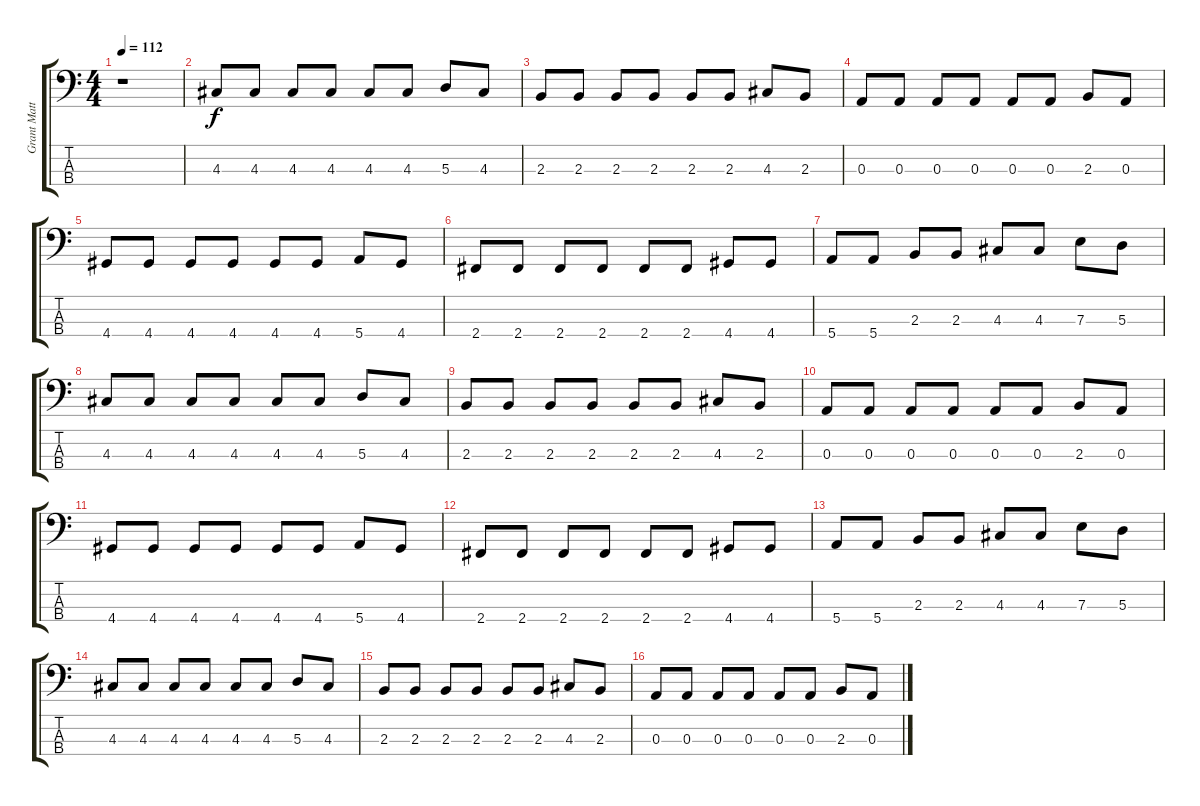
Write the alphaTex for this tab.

\track ("Grant Matthews (Bass)" "Grant Matt") {instrument electricbasspick}
\staff {score tabs}
\tuning (G2 D2 A1 E1) {hide}
\ts (4 4)
\tempo 112
\clef f4
\ks c
r.1{dy f instrument electricbasspick} |
4.3.8 4.3.8 4.3.8 4.3.8 4.3.8 4.3.8 5.3.8 4.3.8 |
2.3.8 2.3.8 2.3.8 2.3.8 2.3.8 2.3.8 4.3.8 2.3.8 |
0.3.8 0.3.8 0.3.8 0.3.8 0.3.8 0.3.8 2.3.8 0.3.8 |
4.4.8 4.4.8 4.4.8 4.4.8 4.4.8 4.4.8 5.4.8 4.4.8 |
2.4.8 2.4.8 2.4.8 2.4.8 2.4.8 2.4.8 4.4.8 4.4.8 |
5.4.8 5.4.8 2.3.8 2.3.8 4.3.8 4.3.8 7.3.8 5.3.8 |
4.3.8 4.3.8 4.3.8 4.3.8 4.3.8 4.3.8 5.3.8 4.3.8 |
2.3.8 2.3.8 2.3.8 2.3.8 2.3.8 2.3.8 4.3.8 2.3.8 |
0.3.8 0.3.8 0.3.8 0.3.8 0.3.8 0.3.8 2.3.8 0.3.8 |
4.4.8 4.4.8 4.4.8 4.4.8 4.4.8 4.4.8 5.4.8 4.4.8 |
2.4.8 2.4.8 2.4.8 2.4.8 2.4.8 2.4.8 4.4.8 4.4.8 |
5.4.8 5.4.8 2.3.8 2.3.8 4.3.8 4.3.8 7.3.8 5.3.8 |
4.3.8 4.3.8 4.3.8 4.3.8 4.3.8 4.3.8 5.3.8 4.3.8 |
2.3.8 2.3.8 2.3.8 2.3.8 2.3.8 2.3.8 4.3.8 2.3.8 |
0.3.8 0.3.8 0.3.8 0.3.8 0.3.8 0.3.8 2.3.8 0.3.8
